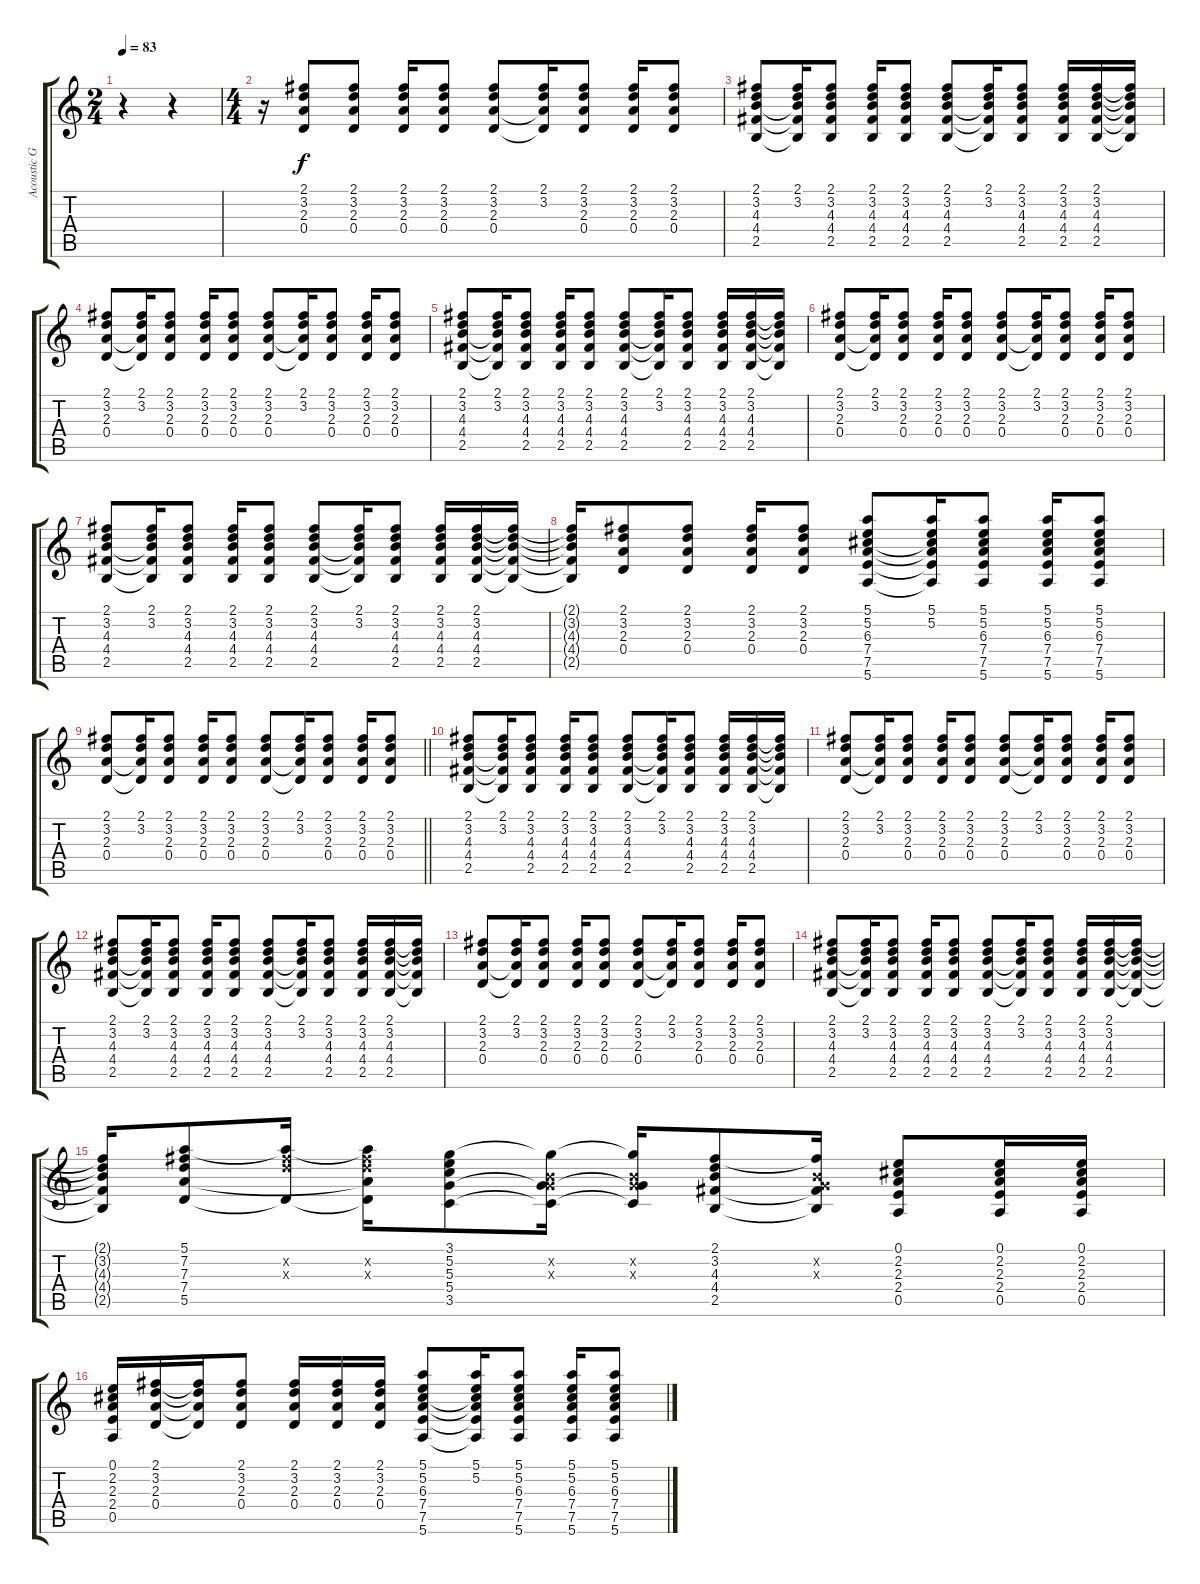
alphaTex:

\track ("Acoustic Guitar" "Acoustic G") {instrument acousticguitarsteel}
\staff {score tabs}
\tuning (E4 B3 G3 D3 A2 E2) {hide}
\ts (2 4)
\section ("" "")
\tempo 83
\clef g2
\ks c
r.4{dy f instrument acousticguitarsteel} r.4 |
\ts (4 4)
r.16 (2.1 3.2 2.3 0.4).8 (2.1 3.2 2.3 0.4).8 (2.1 3.2 2.3 0.4).16 (2.1 3.2 2.3 0.4).8 (2.1 3.2 2.3 0.4).8 (2.1 3.2 2.3{t} 0.4{t}).16 (2.1 3.2 2.3 0.4).8 (2.1 3.2 2.3 0.4).16 (2.1 3.2 2.3 0.4).8 |
(2.1 3.2 4.3 4.4 2.5).8 (2.1 3.2 4.3{t} 4.4{t} 2.5{t}).16 (2.1 3.2 4.3 4.4 2.5).8 (2.1 3.2 4.3 4.4 2.5).16 (2.1 3.2 4.3 4.4 2.5).8 (2.1 3.2 4.3 4.4 2.5).8 (2.1 3.2 4.3{t} 4.4{t} 2.5{t}).16 (2.1 3.2 4.3 4.4 2.5).8 (2.1 3.2 4.3 4.4 2.5).16 (2.1 3.2 4.3 4.4 2.5).16 (2.1{t} 3.2{t} 4.3{t} 4.4{t} 2.5{t}).16 |
(2.1 3.2 2.3 0.4).8 (2.1 3.2 2.3{t} 0.4{t}).16 (2.1 3.2 2.3 0.4).8 (2.1 3.2 2.3 0.4).16 (2.1 3.2 2.3 0.4).8 (2.1 3.2 2.3 0.4).8 (2.1 3.2 2.3{t} 0.4{t}).16 (2.1 3.2 2.3 0.4).8 (2.1 3.2 2.3 0.4).16 (2.1 3.2 2.3 0.4).8 |
(2.1 3.2 4.3 4.4 2.5).8 (2.1 3.2 4.3{t} 4.4{t} 2.5{t}).16 (2.1 3.2 4.3 4.4 2.5).8 (2.1 3.2 4.3 4.4 2.5).16 (2.1 3.2 4.3 4.4 2.5).8 (2.1 3.2 4.3 4.4 2.5).8 (2.1 3.2 4.3{t} 4.4{t} 2.5{t}).16 (2.1 3.2 4.3 4.4 2.5).8 (2.1 3.2 4.3 4.4 2.5).16 (2.1 3.2 4.3 4.4 2.5).16 (2.1{t} 3.2{t} 4.3{t} 4.4{t} 2.5{t}).16 |
(2.1 3.2 2.3 0.4).8 (2.1 3.2 2.3{t} 0.4{t}).16 (2.1 3.2 2.3 0.4).8 (2.1 3.2 2.3 0.4).16 (2.1 3.2 2.3 0.4).8 (2.1 3.2 2.3 0.4).8 (2.1 3.2 2.3{t} 0.4{t}).16 (2.1 3.2 2.3 0.4).8 (2.1 3.2 2.3 0.4).16 (2.1 3.2 2.3 0.4).8 |
(2.1 3.2 4.3 4.4 2.5).8 (2.1 3.2 4.3{t} 4.4{t} 2.5{t}).16 (2.1 3.2 4.3 4.4 2.5).8 (2.1 3.2 4.3 4.4 2.5).16 (2.1 3.2 4.3 4.4 2.5).8 (2.1 3.2 4.3 4.4 2.5).8 (2.1 3.2 4.3{t} 4.4{t} 2.5{t}).16 (2.1 3.2 4.3 4.4 2.5).8 (2.1 3.2 4.3 4.4 2.5).16 (2.1 3.2 4.3 4.4 2.5).16 (2.1{t} 3.2{t} 4.3{t} 4.4{t} 2.5{t}).16 |
(2.1{t} 3.2{t} 4.3{t} 4.4{t} 2.5{t}).16 (2.1 3.2 2.3 0.4).8 (2.1 3.2 2.3 0.4).8 (2.1 3.2 2.3 0.4).16 (2.1 3.2 2.3 0.4).8 (5.1 5.2 6.3 7.4 7.5 5.6).8 (5.1 5.2 6.3{t} 7.4{t} 7.5{t} 5.6{t}).16 (5.1 5.2 6.3 7.4 7.5 5.6).8 (5.1 5.2 6.3 7.4 7.5 5.6).16 (5.1 5.2 6.3 7.4 7.5 5.6).8 |
\barLineRight lightlight
(2.1 3.2 2.3 0.4).8 (2.1 3.2 2.3{t} 0.4{t}).16 (2.1 3.2 2.3 0.4).8 (2.1 3.2 2.3 0.4).16 (2.1 3.2 2.3 0.4).8 (2.1 3.2 2.3 0.4).8 (2.1 3.2 2.3{t} 0.4{t}).16 (2.1 3.2 2.3 0.4).8 (2.1 3.2 2.3 0.4).16 (2.1 3.2 2.3 0.4).8 |
\section ("" "")
(2.1 3.2 4.3 4.4 2.5).8 (2.1 3.2 4.3{t} 4.4{t} 2.5{t}).16 (2.1 3.2 4.3 4.4 2.5).8 (2.1 3.2 4.3 4.4 2.5).16 (2.1 3.2 4.3 4.4 2.5).8 (2.1 3.2 4.3 4.4 2.5).8 (2.1 3.2 4.3{t} 4.4{t} 2.5{t}).16 (2.1 3.2 4.3 4.4 2.5).8 (2.1 3.2 4.3 4.4 2.5).16 (2.1 3.2 4.3 4.4 2.5).16 (2.1{t} 3.2{t} 4.3{t} 4.4{t} 2.5{t}).16 |
(2.1 3.2 2.3 0.4).8 (2.1 3.2 2.3{t} 0.4{t}).16 (2.1 3.2 2.3 0.4).8 (2.1 3.2 2.3 0.4).16 (2.1 3.2 2.3 0.4).8 (2.1 3.2 2.3 0.4).8 (2.1 3.2 2.3{t} 0.4{t}).16 (2.1 3.2 2.3 0.4).8 (2.1 3.2 2.3 0.4).16 (2.1 3.2 2.3 0.4).8 |
(2.1 3.2 4.3 4.4 2.5).8 (2.1 3.2 4.3{t} 4.4{t} 2.5{t}).16 (2.1 3.2 4.3 4.4 2.5).8 (2.1 3.2 4.3 4.4 2.5).16 (2.1 3.2 4.3 4.4 2.5).8 (2.1 3.2 4.3 4.4 2.5).8 (2.1 3.2 4.3{t} 4.4{t} 2.5{t}).16 (2.1 3.2 4.3 4.4 2.5).8 (2.1 3.2 4.3 4.4 2.5).16 (2.1 3.2 4.3 4.4 2.5).16 (2.1{t} 3.2{t} 4.3{t} 4.4{t} 2.5{t}).16 |
(2.1 3.2 2.3 0.4).8 (2.1 3.2 2.3{t} 0.4{t}).16 (2.1 3.2 2.3 0.4).8 (2.1 3.2 2.3 0.4).16 (2.1 3.2 2.3 0.4).8 (2.1 3.2 2.3 0.4).8 (2.1 3.2 2.3{t} 0.4{t}).16 (2.1 3.2 2.3 0.4).8 (2.1 3.2 2.3 0.4).16 (2.1 3.2 2.3 0.4).8 |
(2.1 3.2 4.3 4.4 2.5).8 (2.1 3.2 4.3{t} 4.4{t} 2.5{t}).16 (2.1 3.2 4.3 4.4 2.5).8 (2.1 3.2 4.3 4.4 2.5).16 (2.1 3.2 4.3 4.4 2.5).8 (2.1 3.2 4.3 4.4 2.5).8 (2.1 3.2 4.3{t} 4.4{t} 2.5{t}).16 (2.1 3.2 4.3 4.4 2.5).8 (2.1 3.2 4.3 4.4 2.5).16 (2.1 3.2 4.3 4.4 2.5).16 (2.1{t} 3.2{t} 4.3{t} 4.4{t} 2.5{t}).16 |
(2.1{t} 3.2{t} 4.3{t} 4.4{t} 2.5{t}).16 (5.1 7.2 7.3 7.4 5.5).8 (5.1{t} 7.2{x} 7.3{x} 5.5{t}).16 (5.1{t} 7.2{x} 7.3{x} 7.4{t} 5.5{t}).16 (3.1 5.2 5.3 5.4 3.5).8 (3.1{t} 0.2{x} 0.3{x} 5.4{t} 3.5{t}).16 (3.1{t} 0.2{x} 0.3{x} 5.4{t} 3.5{t}).16 (2.1 3.2 4.3 4.4 2.5).8 (2.1{t} 0.2{x} 0.3{x} 4.4{t} 2.5{t}).16 (0.1 2.2 2.3 2.4 0.5).8 (0.1 2.2 2.3 2.4 0.5).16 (0.1 2.2 2.3 2.4 0.5).16 |
(0.1 2.2 2.3 2.4 0.5).16 (2.1 3.2 2.3 0.4).16 (2.1{t} 3.2{t} 2.3{t} 0.4{t}).16 (2.1 3.2 2.3 0.4).8 (2.1 3.2 2.3 0.4).16 (2.1 3.2 2.3 0.4).16 (2.1 3.2 2.3 0.4).16 (5.1 5.2 6.3 7.4 7.5 5.6).8 (5.1 5.2 6.3{t} 7.4{t} 7.5{t} 5.6{t}).16 (5.1 5.2 6.3 7.4 7.5 5.6).8 (5.1 5.2 6.3 7.4 7.5 5.6).16 (5.1 5.2 6.3 7.4 7.5 5.6).8
